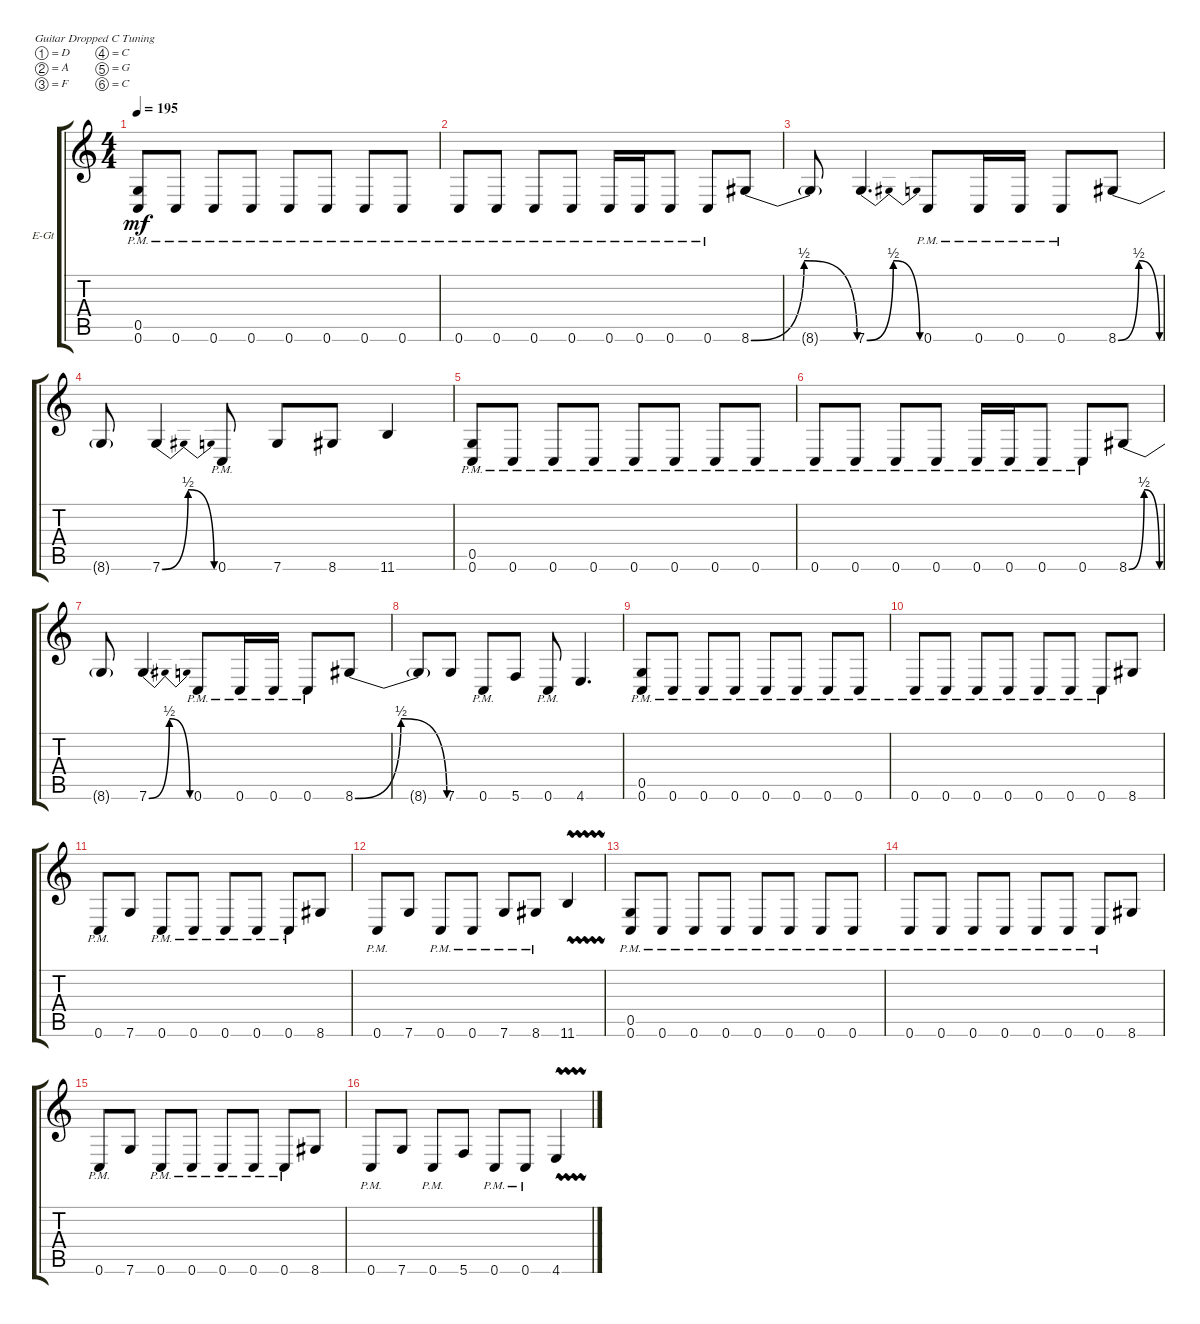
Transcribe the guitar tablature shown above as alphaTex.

\defaultSystemsLayout 4
\bracketExtendMode groupsimilarinstruments
\firstSystemTrackNameOrientation horizontal
\otherSystemsTrackNameOrientation horizontal
\track ("Electric Guitar" "E-Gt") {instrument distortionguitar}
\staff {score tabs}
\tuning (D4 A3 F3 C3 G2 C2)
\ts (4 4)
\tempo 195
\clef g2
\scale
0.536396
\ks c
(0.6{pm} 0.5).8{dy mf instrument distortionguitar} 0.6{pm}.8 0.6{pm}.8 0.6{pm}.8 0.6{pm}.8 0.6{pm}.8 0.6{pm}.8 0.6{pm}.8 |
\scale
0.463305 0.6{pm}.8 0.6{pm}.8 0.6{pm}.8 0.6{pm}.8 0.6{pm}.16 0.6{pm}.16 0.6{pm}.8 0.6{pm}.8 8.6{be (bendrelease 0 0 4.2 2 9 2 13.2 0)}.8 |
\scale
0.526393 8.6{t}.8 7.6{be (bendrelease 0 0 4.2 2 9.6 2 15 0)}.4{d} 0.6{pm}.8 0.6{pm}.16 0.6{pm}.16 0.6{pm}.8 8.6{be (bendrelease 0 0 4.2 2 9 2 13.2 0)}.8 |
8.6{t}.8 7.6{be (bendrelease 0 0 4.2 2 9.6 2 15 0)}.4 0.6{pm}.8 7.6.8 8.6.8 11.6.4 |
(0.6{pm} 0.5).8 0.6{pm}.8 0.6{pm}.8 0.6{pm}.8 0.6{pm}.8 0.6{pm}.8 0.6{pm}.8 0.6{pm}.8 |
0.6{pm}.8 0.6{pm}.8 0.6{pm}.8 0.6{pm}.8 0.6{pm}.16 0.6{pm}.16 0.6{pm}.8 0.6{pm}.8 8.6{be (bendrelease 0 0 4.2 2 9.6 2 15 0)}.8 |
8.6{t}.8 7.6{be (bendrelease 0 0 4.2 2 9.6 2 15 0)}.4{d} 0.6{pm}.8 0.6{pm}.16 0.6{pm}.16 0.6{pm}.8 8.6{be (bendrelease 0 0 4.2 2 9.6 2 15 0)}.8 |
8.6{t}.8 7.6.8 0.6{pm}.8 5.6.8 0.6{pm}.8 4.6.4{d} |
(0.6{pm} 0.5).8 0.6{pm}.8 0.6{pm}.8 0.6{pm}.8 0.6{pm}.8 0.6{pm}.8 0.6{pm}.8 0.6{pm}.8 |
0.6{pm}.8 0.6{pm}.8 0.6{pm}.8 0.6{pm}.8 0.6{pm}.8 0.6{pm}.8 0.6{pm}.8 8.6.8 |
0.6{pm}.8 7.6.8 0.6{pm}.8 0.6{pm}.8 0.6{pm}.8 0.6{pm}.8 0.6{pm}.8 8.6.8 |
0.6{pm}.8 7.6.8 0.6{pm}.8 0.6{pm}.8 7.6{pm}.8 8.6{pm}.8 11.6{vw}.4 |
(0.6{pm} 0.5).8 0.6{pm}.8 0.6{pm}.8 0.6{pm}.8 0.6{pm}.8 0.6{pm}.8 0.6{pm}.8 0.6{pm}.8 |
0.6{pm}.8 0.6{pm}.8 0.6{pm}.8 0.6{pm}.8 0.6{pm}.8 0.6{pm}.8 0.6{pm}.8 8.6.8 |
0.6{pm}.8 7.6.8 0.6{pm}.8 0.6{pm}.8 0.6{pm}.8 0.6{pm}.8 0.6{pm}.8 8.6.8 |
0.6{pm}.8 7.6.8 0.6{pm}.8 5.6.8 0.6{pm}.8 0.6{pm}.8 4.6{vw}.4
